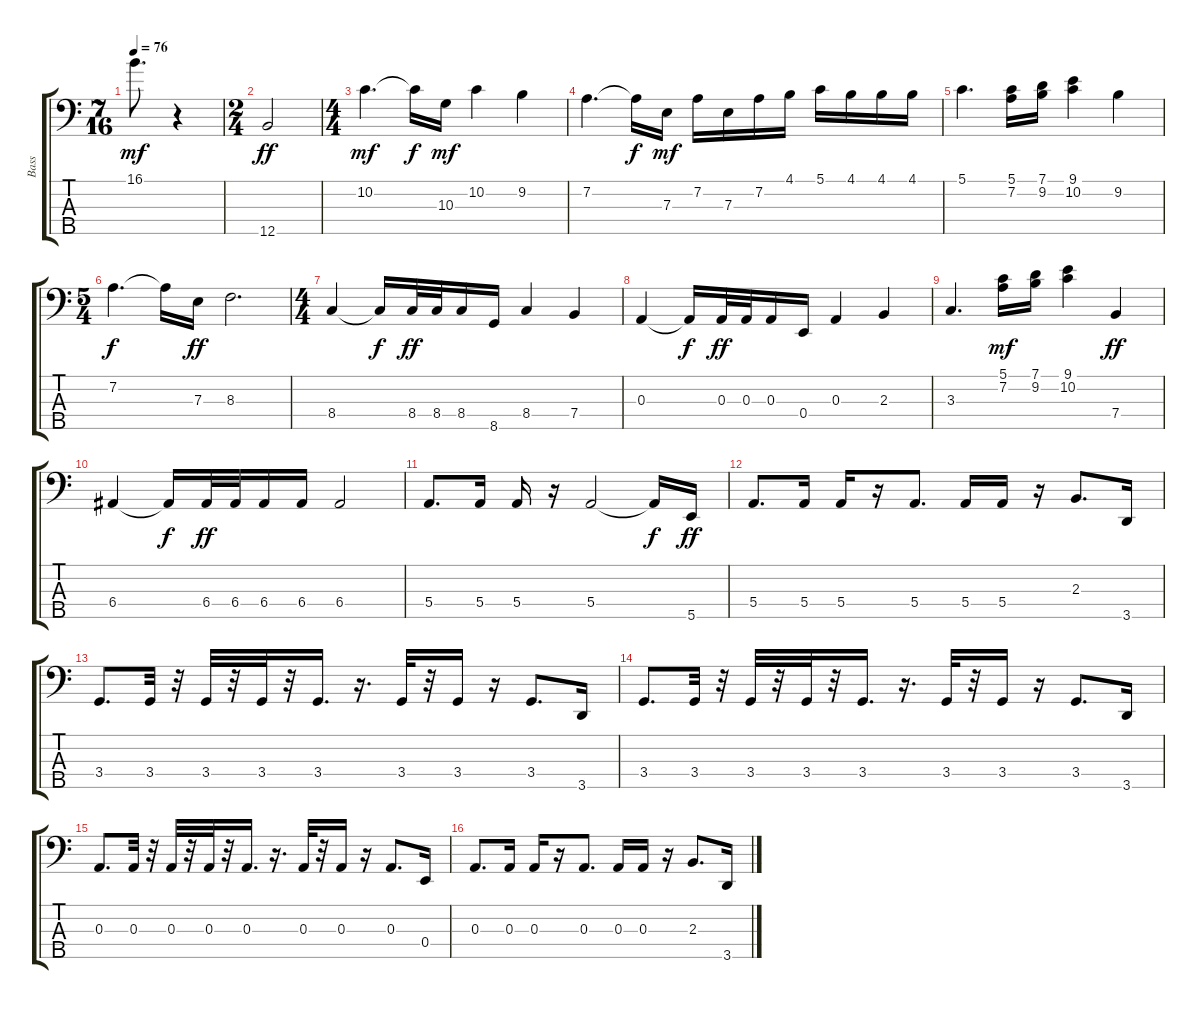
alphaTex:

\track ("Bass" "Bass") {instrument electricbassfinger}
\staff {score tabs}
\tuning (G2 D2 A1 E1 B0) {hide}
\ts (7 16)
\tempo 76
\clef f4
\ks c
16.1.8{d dy mf} r.4 |
\ts (2 4)
12.5.2{dy ff} |
\ts (4 4)
10.2.4{d dy mf} 10.2{t}.16{dy f} 10.3.16{dy mf} 10.2.4 9.2.4 |
7.2.4{d} 7.2{t}.16{dy f} 7.3.16{dy mf} 7.2.16 7.3.16 7.2.16 4.1.16 5.1.16 4.1.16 4.1.16 4.1.16 |
5.1.4{d} (5.1 7.2).16 (7.1 9.2).16 (9.1 10.2).4 9.2.4 |
\ts (5 4)
7.2.4{d dy f} 7.2{t}.16 7.3.16{dy ff} 8.3.2{d} |
\ts (4 4)
8.4.4 8.4{t}.16{dy f} 8.4.32{dy ff} 8.4.32 8.4.16 8.5.16 8.4.4 7.4.4 |
0.3.4 0.3{t}.16{dy f} 0.3.32{dy ff} 0.3.32 0.3.16 0.4.16 0.3.4 2.3.4 |
3.3.4{d} (5.1 7.2).16{dy mf} (7.1 9.2).16 (9.1 10.2).4 7.4.4{dy ff} |
6.4.4 6.4{t}.16{dy f} 6.4.32{dy ff} 6.4.32 6.4.16 6.4.16 6.4.2 |
5.4.8{d} 5.4.16 5.4.16 r.16 5.4.2 5.4{t}.16{dy f} 5.5.16{dy ff} |
5.4.8{d} 5.4.16 5.4.16 r.16 5.4.8{d} 5.4.16 5.4.16 r.16 2.3.8{d} 3.5.16 |
3.4.8{d} 3.4.32 r.32 3.4.32 r.32 3.4.32 r.32 3.4.16{d} r.16{d} 3.4.32 r.32 3.4.16 r.16 3.4.8{d} 3.5.16 |
3.4.8{d} 3.4.32 r.32 3.4.32 r.32 3.4.32 r.32 3.4.16{d} r.16{d} 3.4.32 r.32 3.4.16 r.16 3.4.8{d} 3.5.16 |
0.3.8{d} 0.3.32 r.32 0.3.32 r.32 0.3.32 r.32 0.3.16{d} r.16{d} 0.3.32 r.32 0.3.16 r.16 0.3.8{d} 0.4.16 |
0.3.8{d} 0.3.16 0.3.16 r.16 0.3.8{d} 0.3.16 0.3.16 r.16 2.3.8{d} 3.5.16
